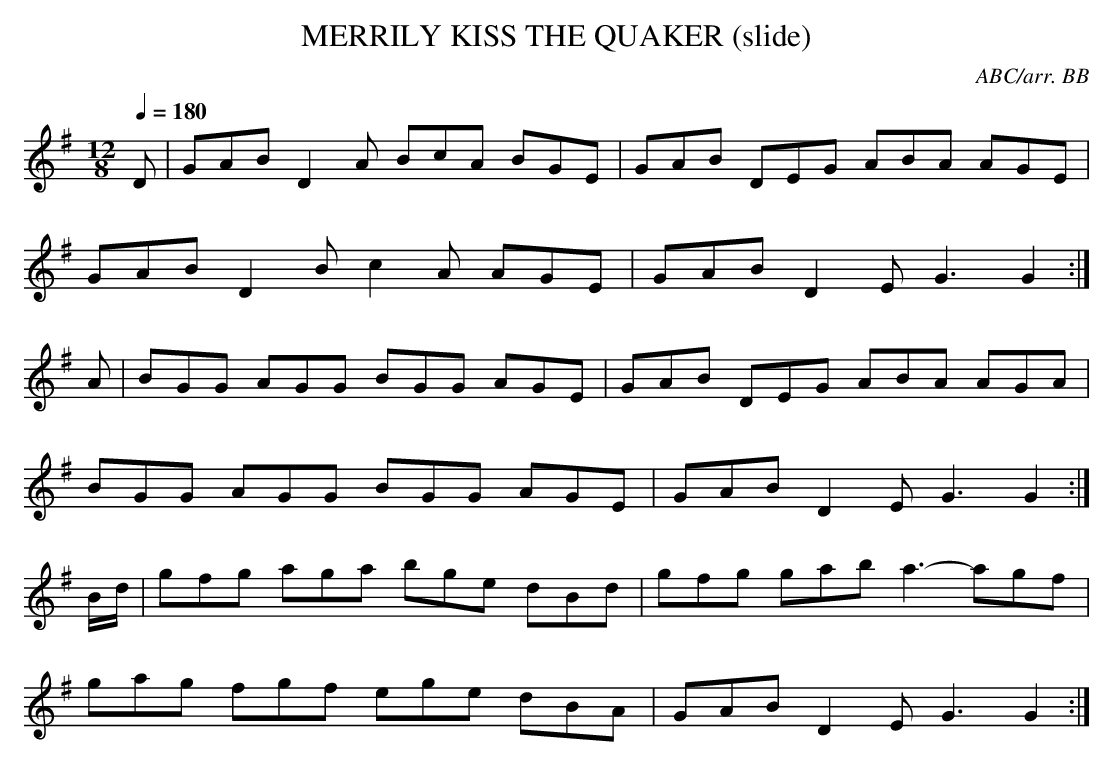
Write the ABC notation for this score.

X:1
T:MERRILY KISS THE QUAKER (slide)
C:ABC/arr. BB
M:12/8
Q:1/4=180
L:1/8
K:G
D|GAB D2A BcA BGE|GAB DEG ABA AGE|
GAB D2B c2A AGE|GAB D2E G3 G2 :|
A|BGG AGG BGG AGE|GAB DEG ABA AGA|
BGG AGG BGG AGE|GAB D2E G3 G2 :|
B/d/|gfg aga bge dBd|gfg gab a3- agf|
gag fgf ege dBA|GAB D2E G3 G2 :|
